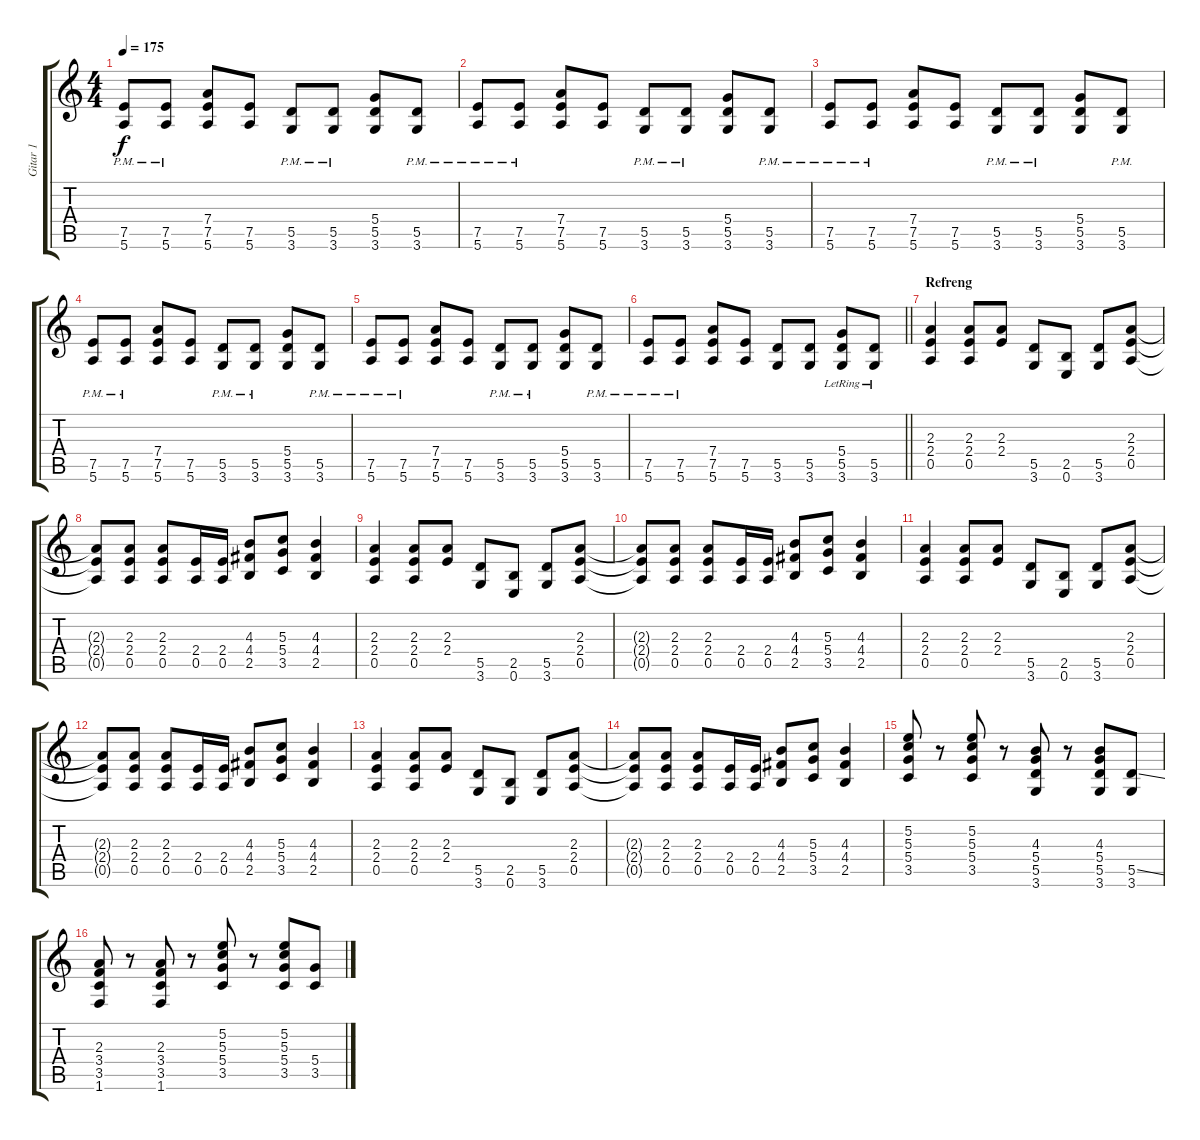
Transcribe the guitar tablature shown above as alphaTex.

\track ("Gitar 1" "Gitar 1") {instrument overdrivenguitar}
\staff {score tabs}
\tuning (E4 B3 G3 D3 A2 E2) {hide}
\ts (4 4)
\tempo 175
\clef g2
\ks c
(7.5{pm} 5.6{pm}).8{dy f} (7.5{pm} 5.6{pm}).8 (7.4 7.5 5.6).8 (7.5 5.6).8 (5.5{pm} 3.6{pm}).8 (5.5{pm} 3.6{pm}).8 (5.4 5.5 3.6).8 (5.5{pm} 3.6).8 |
(7.5{pm} 5.6{pm}).8 (7.5{pm} 5.6{pm}).8 (7.4 7.5 5.6).8 (7.5 5.6).8 (5.5{pm} 3.6{pm}).8 (5.5{pm} 3.6{pm}).8 (5.4 5.5 3.6).8 (5.5{pm} 3.6).8 |
(7.5{pm} 5.6{pm}).8 (7.5{pm} 5.6{pm}).8 (7.4 7.5 5.6).8 (7.5 5.6).8 (5.5{pm} 3.6{pm}).8 (5.5{pm} 3.6{pm}).8 (5.4 5.5 3.6).8 (5.5{pm} 3.6).8 |
(7.5{pm} 5.6{pm}).8 (7.5{pm} 5.6{pm}).8 (7.4 7.5 5.6).8 (7.5 5.6).8 (5.5{pm} 3.6{pm}).8 (5.5{pm} 3.6{pm}).8 (5.4 5.5 3.6).8 (5.5{pm} 3.6).8 |
(7.5{pm} 5.6{pm}).8 (7.5{pm} 5.6{pm}).8 (7.4 7.5 5.6).8 (7.5 5.6).8 (5.5{pm} 3.6{pm}).8 (5.5{pm} 3.6{pm}).8 (5.4 5.5 3.6).8 (5.5{pm} 3.6).8 |
\barLineRight lightlight
(7.5{pm} 5.6{pm}).8 (7.5{pm} 5.6{pm}).8 (7.4 7.5 5.6).8 (7.5 5.6).8 (5.5 3.6).8 (5.5 3.6).8 (5.4 5.5{lr} 3.6).8 (5.5{lr} 3.6).8 |
\section ("" "Refreng")
(2.3 2.4 0.5).4 (2.3 2.4 0.5).8 (2.3 2.4).8 (5.5 3.6).8 (2.5 0.6).8 (5.5 3.6).8 (2.3 2.4 0.5).8 |
(2.3{t} 2.4{t} 0.5{t}).8 (2.3 2.4 0.5).8 (2.3 2.4 0.5).8 (2.4 0.5).16 (2.4 0.5).16 (4.3 4.4 2.5).8 (5.3 5.4 3.5).8 (4.3 4.4 2.5).4 |
(2.3 2.4 0.5).4 (2.3 2.4 0.5).8 (2.3 2.4).8 (5.5 3.6).8 (2.5 0.6).8 (5.5 3.6).8 (2.3 2.4 0.5).8 |
(2.3{t} 2.4{t} 0.5{t}).8 (2.3 2.4 0.5).8 (2.3 2.4 0.5).8 (2.4 0.5).16 (2.4 0.5).16 (4.3 4.4 2.5).8 (5.3 5.4 3.5).8 (4.3 4.4 2.5).4 |
(2.3 2.4 0.5).4 (2.3 2.4 0.5).8 (2.3 2.4).8 (5.5 3.6).8 (2.5 0.6).8 (5.5 3.6).8 (2.3 2.4 0.5).8 |
(2.3{t} 2.4{t} 0.5{t}).8 (2.3 2.4 0.5).8 (2.3 2.4 0.5).8 (2.4 0.5).16 (2.4 0.5).16 (4.3 4.4 2.5).8 (5.3 5.4 3.5).8 (4.3 4.4 2.5).4 |
(2.3 2.4 0.5).4 (2.3 2.4 0.5).8 (2.3 2.4).8 (5.5 3.6).8 (2.5 0.6).8 (5.5 3.6).8 (2.3 2.4 0.5).8 |
(2.3{t} 2.4{t} 0.5{t}).8 (2.3 2.4 0.5).8 (2.3 2.4 0.5).8 (2.4 0.5).16 (2.4 0.5).16 (4.3 4.4 2.5).8 (5.3 5.4 3.5).8 (4.3 4.4 2.5).4 |
(5.2 5.3 5.4 3.5).8 r.8 (5.2 5.3 5.4 3.5).8 r.8 (4.3 5.4 5.5 3.6).8 r.8 (4.3 5.4 5.5 3.6).8 (5.5{ss} 3.6).8 |
(2.3 3.4 3.5 1.6).8 r.8 (2.3 3.4 3.5 1.6).8 r.8 (5.2 5.3 5.4 3.5).8 r.8 (5.2 5.3 5.4 3.5).8 (5.4 3.5).8
